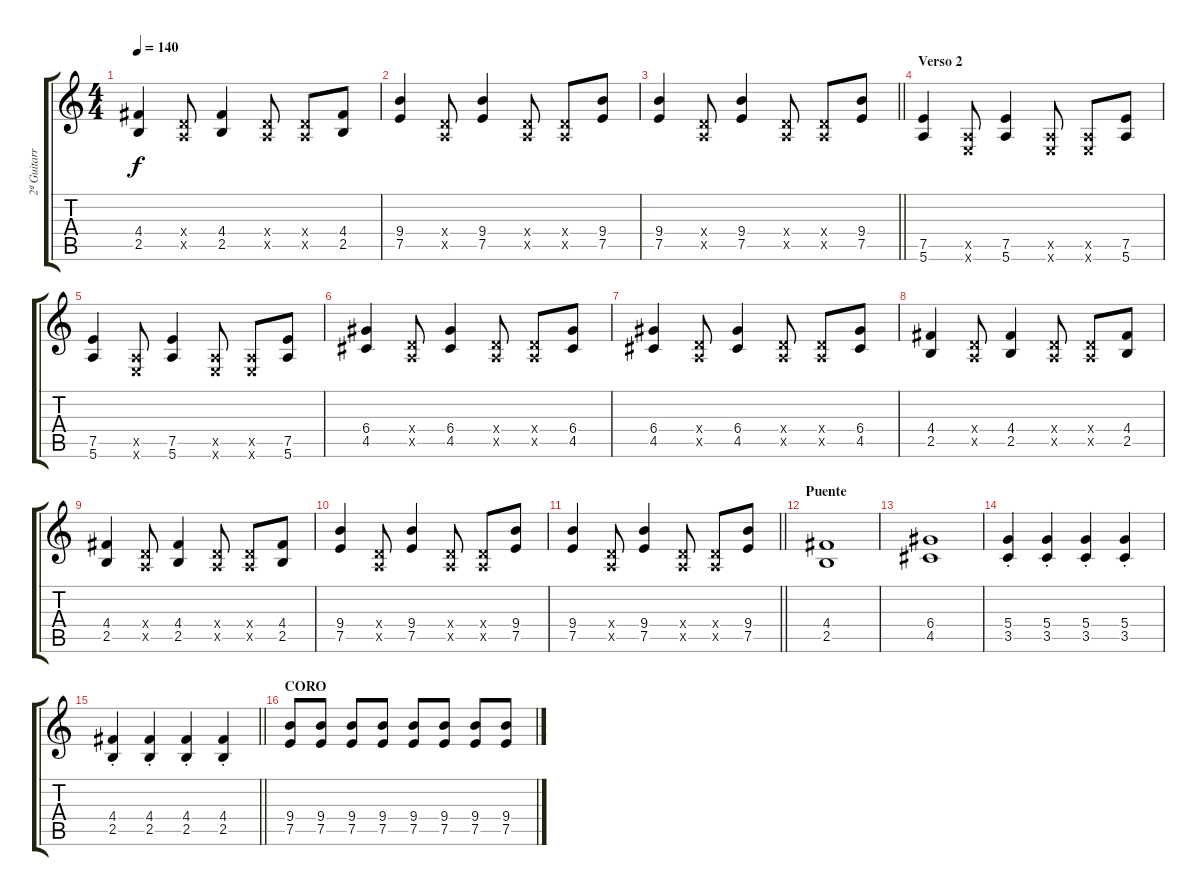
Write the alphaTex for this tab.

\track ("2ª Guitarra" "2ª Guitarr") {instrument distortionguitar}
\staff {score tabs}
\tuning (E4 B3 G3 D3 A2 E2) {hide}
\ts (4 4)
\tempo 140
\clef g2
\ks c
(4.4 2.5).4{dy f} (0.4{x} 0.5{x}).8 (4.4 2.5).4 (0.4{x} 0.5{x}).8 (0.4{x} 0.5{x}).8 (4.4 2.5).8 |
(9.4 7.5).4 (0.4{x} 0.5{x}).8 (9.4 7.5).4 (0.4{x} 0.5{x}).8 (0.4{x} 0.5{x}).8 (9.4 7.5).8 |
\barLineRight lightlight
(9.4 7.5).4 (0.4{x} 0.5{x}).8 (9.4 7.5).4 (0.4{x} 0.5{x}).8 (0.4{x} 0.5{x}).8 (9.4 7.5).8 |
\section ("" "Verso 2")
(7.5 5.6).4 (0.5{x} 0.6{x}).8 (7.5 5.6).4 (0.5{x} 0.6{x}).8 (0.5{x} 0.6{x}).8 (7.5 5.6).8 |
(7.5 5.6).4 (0.5{x} 0.6{x}).8 (7.5 5.6).4 (0.5{x} 0.6{x}).8 (0.5{x} 0.6{x}).8 (7.5 5.6).8 |
(6.4 4.5).4 (0.4{x} 0.5{x}).8 (6.4 4.5).4 (0.4{x} 0.5{x}).8 (0.4{x} 0.5{x}).8 (6.4 4.5).8 |
(6.4 4.5).4 (0.4{x} 0.5{x}).8 (6.4 4.5).4 (0.4{x} 0.5{x}).8 (0.4{x} 0.5{x}).8 (6.4 4.5).8 |
(4.4 2.5).4 (0.4{x} 0.5{x}).8 (4.4 2.5).4 (0.4{x} 0.5{x}).8 (0.4{x} 0.5{x}).8 (4.4 2.5).8 |
(4.4 2.5).4 (0.4{x} 0.5{x}).8 (4.4 2.5).4 (0.4{x} 0.5{x}).8 (0.4{x} 0.5{x}).8 (4.4 2.5).8 |
(9.4 7.5).4 (0.4{x} 0.5{x}).8 (9.4 7.5).4 (0.4{x} 0.5{x}).8 (0.4{x} 0.5{x}).8 (9.4 7.5).8 |
\barLineRight lightlight
(9.4 7.5).4 (0.4{x} 0.5{x}).8 (9.4 7.5).4 (0.4{x} 0.5{x}).8 (0.4{x} 0.5{x}).8 (9.4 7.5).8 |
\section ("" "Puente")
(4.4 2.5).1 |
(6.4 4.5).1 |
(5.4{st} 3.5{st}).4 (5.4{st} 3.5{st}).4 (5.4{st} 3.5{st}).4 (5.4{st} 3.5{st}).4 |
\barLineRight lightlight
(4.4{st} 2.5{st}).4 (4.4{st} 2.5{st}).4 (4.4{st} 2.5{st}).4 (4.4{st} 2.5{st}).4 |
\section ("" "CORO")
(9.4 7.5).8 (9.4 7.5).8 (9.4 7.5).8 (9.4 7.5).8 (9.4 7.5).8 (9.4 7.5).8 (9.4 7.5).8 (9.4 7.5).8
